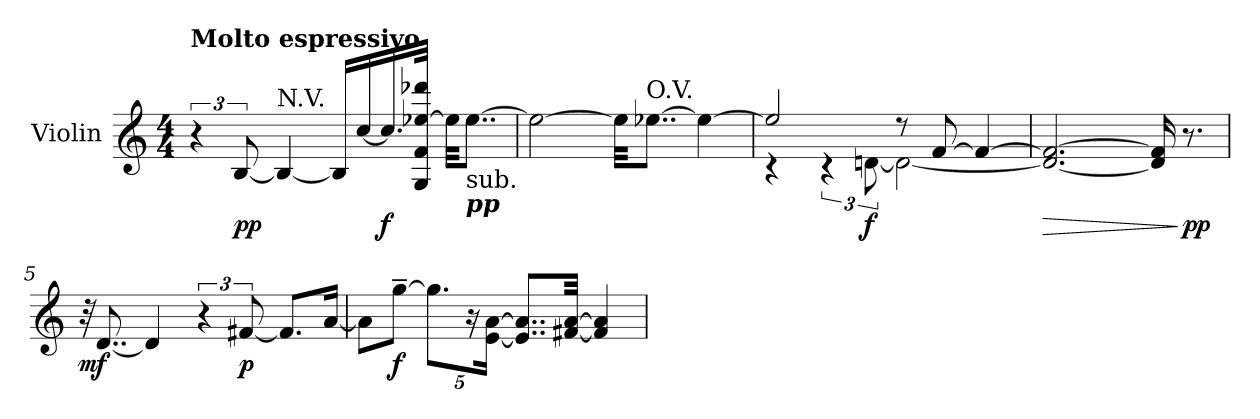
**kern	**dynam
*part1	*part1
*staff1	*staff1
*I"Violin	*
*I'Vln.	*
*clefG2	*
*k[]	*
*M4/4	*
*MM84	*
=1	=1
!LO:TX:a:B:t=Molto espressivo	!
6r	.
!	!LO:DY:b
[12B/	pp
!LO:TX:a:t=N.V.	!
4B/_	.
16B/LL]	.
[16cc/	.
!	!LO:DY:b
16.cc/]	f
32G/ 32f/ [32ee-X/ 32ddd-X/JJk	.
32ee-\KKL]	.
!LO:TX:b:t=sub.	!
!LO:TX:b:Bi:t=pp	!
[8..ee-\J	.
=2	=2
2ee-\_	.
32ee-\KKL]	.
!LO:TX:a:t=O.V.	!
[8..ee-X\J	.
4ee-\_	.
=3	=3
*^	*
2ee-/]	4r	.
.	6r	.
!	!	!LO:DY:b
.	[12dn\	f
8r	2d\_	.
[8f/	.	.
4f/_	.	.
*v	*v	*
!!LO:LB:g=z
=4	=4
!	!LO:HP:b
2.d/_ 2.f/_	>
16d/] 16f/]	.
!	!LO:DY:n=1:b
8.r	] pp
=5	=5
!	!LO:DY:b
32r	mf
[8..d/	.
4d/]	.
6r	.
!	!LO:DY:b
[12f#X/	p
8.f#/L]	.
[16a/Jk	.
=6	=6
8a\L]	.
!	!LO:DY:b
[8gg~\J	f
*Xbrackettup	*
10.gg\L]	.
20r	.
[20e\ [20a\Jk	.
8..e/] 8..a/]L	.
[32f#X/ [32a/Jkk	.
4f#/] 4a/]	.
=	=
*-	*-
